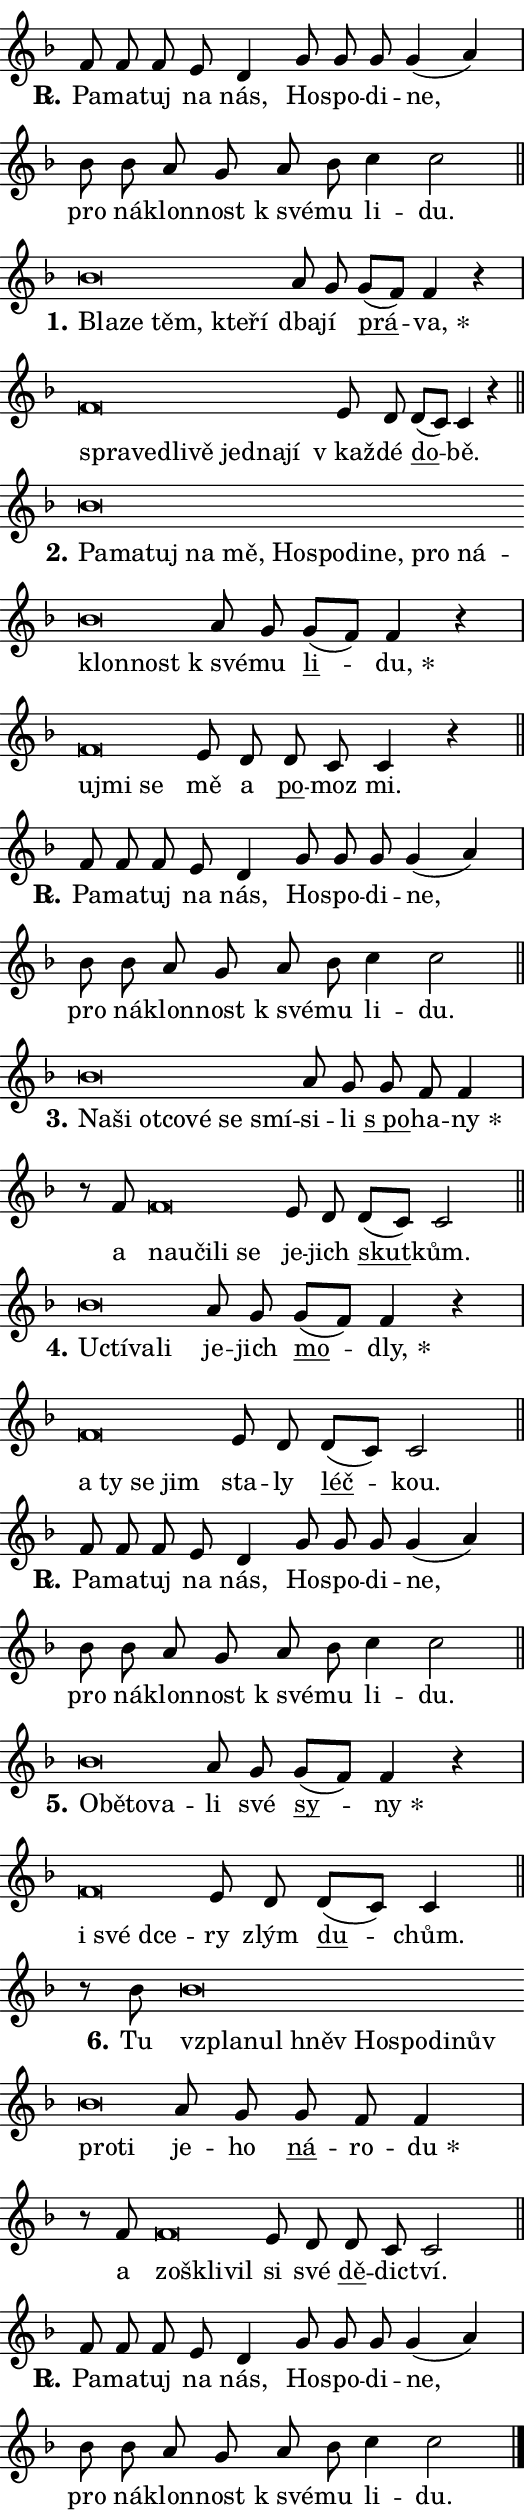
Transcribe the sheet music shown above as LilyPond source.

\version "2.24.0"
\header { tagline = "" }
\paper {
  indent = 0\cm
  top-margin = 0\cm
  right-margin = 0.13\cm % to fit lyric hyphens
  bottom-margin = 0\cm
  left-margin = 0\cm
  paper-width = 9\cm
  page-breaking = #ly:one-page-breaking
  system-system-spacing.basic-distance = #11
  score-system-spacing.basic-distance = #11
  ragged-last = ##f
}


%% Author: Thomas Morley
%% https://lists.gnu.org/archive/html/lilypond-user/2020-05/msg00002.html
#(define (line-position grob)
"Returns position of @var[grob} in current system:
   @code{'start}, if at first time-step
   @code{'end}, if at last time-step
   @code{'middle} otherwise
"
  (let* ((col (ly:item-get-column grob))
         (ln (ly:grob-object col 'left-neighbor))
         (rn (ly:grob-object col 'right-neighbor))
         (col-to-check-left (if (ly:grob? ln) ln col))
         (col-to-check-right (if (ly:grob? rn) rn col))
         (break-dir-left
           (and
             (ly:grob-property col-to-check-left 'non-musical #f)
             (ly:item-break-dir col-to-check-left)))
         (break-dir-right
           (and
             (ly:grob-property col-to-check-right 'non-musical #f)
             (ly:item-break-dir col-to-check-right))))
        (cond ((eqv? 1 break-dir-left) 'start)
              ((eqv? -1 break-dir-right) 'end)
              (else 'middle))))

#(define (tranparent-at-line-position vctor)
  (lambda (grob)
  "Relying on @code{line-position} select the relevant enry from @var{vctor}.
Used to determine transparency,"
    (case (line-position grob)
      ((end) (not (vector-ref vctor 0)))
      ((middle) (not (vector-ref vctor 1)))
      ((start) (not (vector-ref vctor 2))))))

noteHeadBreakVisibility =
#(define-music-function (break-visibility)(vector?)
"Makes @code{NoteHead}s transparent relying on @var{break-visibility}"
#{
  \override NoteHead.transparent =
    #(tranparent-at-line-position break-visibility)
#})

#(define delete-ledgers-for-transparent-note-heads
  (lambda (grob)
    "Reads whether a @code{NoteHead} is transparent.
If so this @code{NoteHead} is removed from @code{'note-heads} from
@var{grob}, which is supposed to be @code{LedgerLineSpanner}.
As a result ledgers are not printed for this @code{NoteHead}"
    (let* ((nhds-array (ly:grob-object grob 'note-heads))
           (nhds-list
             (if (ly:grob-array? nhds-array)
                 (ly:grob-array->list nhds-array)
                 '()))
           ;; Relies on the transparent-property being done before
           ;; Staff.LedgerLineSpanner.after-line-breaking is executed.
           ;; This is fragile ...
           (to-keep
             (remove
               (lambda (nhd)
                 (ly:grob-property nhd 'transparent #f))
               nhds-list)))
      ;; TODO find a better method to iterate over grob-arrays, similiar
      ;; to filter/remove etc for lists
      ;; For now rebuilt from scratch
      (set! (ly:grob-object grob 'note-heads)  '())
      (for-each
        (lambda (nhd)
          (ly:pointer-group-interface::add-grob grob 'note-heads nhd))
        to-keep))))

squashNotes = {
  \override NoteHead.X-extent = #'(-0.2 . 0.2)
  \override NoteHead.Y-extent = #'(-0.75 . 0)
  \override NoteHead.stencil =
    #(lambda (grob)
       (let ((pos (ly:grob-property grob 'staff-position)))
         (begin
           (if (< pos -7) (display "ERROR: Lower brevis then expected\n") (display ""))
           (if (<= pos -6) ly:text-interface::print ly:note-head::print))))
}
unSquashNotes = {
  \revert NoteHead.X-extent
  \revert NoteHead.Y-extent
  \revert NoteHead.stencil
}

hideNotes = \noteHeadBreakVisibility #begin-of-line-visible
unHideNotes = \noteHeadBreakVisibility #all-visible

% work-around for resetting accidentals
% https://lilypond.org/doc/v2.23/Documentation/notation/displaying-rhythms#unmetered-music
cadenzaMeasure = {
  \cadenzaOff
  \partial 1024 s1024
  \cadenzaOn
}

#(define-markup-command (accent layout props text) (markup?)
  "Underline accented syllable"
  (interpret-markup layout props
    #{\markup \override #'(offset . 4.3) \underline { #text }#}))

responsum = \markup \concat {
  "R" \hspace #-1.05 \path #0.1 #'((moveto 0 0.07) (lineto 0.9 0.8)) \hspace #0.05 "."
}

spaceSize = #0.6828661417322834 % exact space size for TeX Gyre Schola

\layout {
  \context {
    \Staff
    \remove "Time_signature_engraver"
    \override LedgerLineSpanner.after-line-breaking = #delete-ledgers-for-transparent-note-heads
  }
  \context {
    \Lyrics {
      \override LyricSpace.minimum-distance = \spaceSize
      \override LyricText.font-name = #"TeX Gyre Schola"
      \override LyricText.font-size = 1
      \override StanzaNumber.font-name = #"TeX Gyre Schola Bold"
      \override StanzaNumber.font-size = 1
    }
  }
  \context {
    \Score 
    \override NoteHead.text =
      #(lambda (grob) 
        (let ((pos (ly:grob-property grob 'staff-position)))
          #{\markup {
            \combine
              \halign #-0.55 \raise #(if (= pos -6) 0 0.5) \override #'(thickness . 2) \draw-line #'(3.2 . 0)
              \musicglyph "noteheads.sM1"
          }#}))
  }
}

% magnetic-lyrics.ily
%
%   written by
%     Jean Abou Samra <jean@abou-samra.fr>
%     Werner Lemberg <wl@gnu.org>
%
%   adapted by
%     Jiri Hon <jiri.hon@gmail.com>
%
% Version 2022-Apr-15

% https://www.mail-archive.com/lilypond-user@gnu.org/msg149350.html

#(define (Left_hyphen_pointer_engraver context)
   "Collect syllable-hyphen-syllable occurrences in lyrics and store
them in properties.  This engraver only looks to the left.  For
example, if the lyrics input is @code{foo -- bar}, it does the
following.

@itemize @bullet
@item
Set the @code{text} property of the @code{LyricHyphen} grob between
@q{foo} and @q{bar} to @code{foo}.

@item
Set the @code{left-hyphen} property of the @code{LyricText} grob with
text @q{foo} to the @code{LyricHyphen} grob between @q{foo} and
@q{bar}.
@end itemize

Use this auxiliary engraver in combination with the
@code{lyric-@/text::@/apply-@/magnetic-@/offset!} hook."
   (let ((hyphen #f)
         (text #f))
     (make-engraver
      (acknowledgers
       ((lyric-syllable-interface engraver grob source-engraver)
        (set! text grob)))
      (end-acknowledgers
       ((lyric-hyphen-interface engraver grob source-engraver)
        ;(when (not (grob::has-interface grob 'lyric-space-interface))
          (set! hyphen grob)));)
      ((stop-translation-timestep engraver)
       (when (and text hyphen)
         (ly:grob-set-object! text 'left-hyphen hyphen))
       (set! text #f)
       (set! hyphen #f)))))

#(define (lyric-text::apply-magnetic-offset! grob)
   "If the space between two syllables is less than the value in
property @code{LyricText@/.details@/.squash-threshold}, move the right
syllable to the left so that it gets concatenated with the left
syllable.

Use this function as a hook for
@code{LyricText@/.after-@/line-@/breaking} if the
@code{Left_@/hyphen_@/pointer_@/engraver} is active."
   (let ((hyphen (ly:grob-object grob 'left-hyphen #f)))
     (when hyphen
       (let ((left-text (ly:spanner-bound hyphen LEFT)))
         (when (grob::has-interface left-text 'lyric-syllable-interface)
           (let* ((common (ly:grob-common-refpoint grob left-text X))
                  (this-x-ext (ly:grob-extent grob common X))
                  (left-x-ext
                   (begin
                     ;; Trigger magnetism for left-text.
                     (ly:grob-property left-text 'after-line-breaking)
                     (ly:grob-extent left-text common X)))
                  ;; `delta` is the gap width between two syllables.
                  (delta (- (interval-start this-x-ext)
                            (interval-end left-x-ext)))
                  (details (ly:grob-property grob 'details))
                  (threshold (assoc-get 'squash-threshold details 0.2)))
             (when (< delta threshold)
               (let* (;; We have to manipulate the input text so that
                      ;; ligatures crossing syllable boundaries are not
                      ;; disabled.  For languages based on the Latin
                      ;; script this is essentially a beautification.
                      ;; However, for non-Western scripts it can be a
                      ;; necessity.
                      (lt (ly:grob-property left-text 'text))
                      (rt (ly:grob-property grob 'text))
                      (is-space (grob::has-interface hyphen 'lyric-space-interface))
                      (space (if is-space " " ""))
                      (extra-delta (if is-space spaceSize 0))
                      ;; Append new syllable.
                      (ltrt-space (if (and (string? lt) (string? rt))
                                (string-append lt space rt)
                                (make-concat-markup (list lt space rt))))
                      ;; Right-align `ltrt` to the right side.
                      (ltrt-space-markup (grob-interpret-markup
                               grob
                               (make-translate-markup
                                (cons (interval-length this-x-ext) 0)
                                (make-right-align-markup ltrt-space)))))
                 (begin
                   ;; Don't print `left-text`.
                   (ly:grob-set-property! left-text 'stencil #f)
                   ;; Set text and stencil (which holds all collected
                   ;; syllables so far) and shift it to the left.
                   (ly:grob-set-property! grob 'text ltrt-space)
                   (ly:grob-set-property! grob 'stencil ltrt-space-markup)
                   (ly:grob-translate-axis! grob (- (- delta extra-delta)) X))))))))))


#(define (lyric-hyphen::displace-bounds-first grob)
   ;; Make very sure this callback isn't triggered too early.
   (let ((left (ly:spanner-bound grob LEFT))
         (right (ly:spanner-bound grob RIGHT)))
     (ly:grob-property left 'after-line-breaking)
     (ly:grob-property right 'after-line-breaking)
     (ly:lyric-hyphen::print grob)))

squashThreshold = #0.4

\layout {
  \context {
    \Lyrics
    \consists #Left_hyphen_pointer_engraver
    \override LyricText.after-line-breaking =
      #lyric-text::apply-magnetic-offset!
    \override LyricHyphen.stencil = #lyric-hyphen::displace-bounds-first
    \override LyricText.details.squash-threshold = \squashThreshold
    \override LyricHyphen.minimum-distance = 0
    \override LyricHyphen.minimum-length = \squashThreshold
  }
}

squashText = \override LyricText.details.squash-threshold = 9999
unSquashText = \override LyricText.details.squash-threshold = \squashThreshold

leftText = \override LyricText.self-alignment-X = #LEFT
unLeftText = \revert LyricText.self-alignment-X

starOffset = #(lambda (grob) 
                (let ((x_offset (ly:self-alignment-interface::aligned-on-x-parent grob)))
                  (if (= x_offset 0) 0 (+ x_offset 1.2))))

star = #(define-music-function (syllable)(string?)
"Append star separator at the end of a syllable"
#{
  \once \override LyricText.X-offset = #starOffset
  \lyricmode { \markup {
    #syllable
    \override #'((font-name . "TeX Gyre Schola Bold")) \hspace #0.2 \lower #0.65 \larger "*"
  } }
#})

starAccent = #(define-music-function (syllable)(string?)
"Append star separator at the end of a syllable and make accent"
#{
  \once \override LyricText.X-offset = #starOffset
  \lyricmode { \markup {
    \accent #syllable
    \override #'((font-name . "TeX Gyre Schola Bold")) \hspace #0.2 \lower #0.65 \larger "*"
  } }
#})

breath = #(define-music-function (syllable)(string?)
"Append breathing indicator at the end of a syllable"
#{
  \lyricmode { \markup { #syllable "+" } }
#})

optionalBreath = #(define-music-function (syllable)(string?)
"Append optional breathing indicator at the end of a syllable"
#{
  \lyricmode { \markup { #syllable "(+)" } }
#})


\score {
    <<
        \new Voice = "melody" { \cadenzaOn \key f \major \relative { f'8 f f e d4 \bar "" g8 g g \bar "" g4( a) \cadenzaMeasure \bar "|" bes8 bes a g \bar "" a bes c4 c2 \cadenzaMeasure \bar "||" \break } }
        \new Lyrics \lyricsto "melody" { \lyricmode { \set stanza = \responsum
Pa -- ma -- tuj na nás, Ho -- spo -- di -- ne, pro ná -- klon -- nost "k své" -- mu li -- du. } }
    >>
    \layout {}
}

\score {
    <<
        \new Voice = "melody" { \cadenzaOn \key f \major \relative { \squashNotes bes'\breve*1/16 \hideNotes \breve*1/16 \bar "" \breve*1/16 \bar "" \breve*1/16 \breve*1/16 \bar "" \unHideNotes \unSquashNotes a8 g \bar "" g[( f)] f4 r \cadenzaMeasure \bar "|" \squashNotes f\breve*1/16 \hideNotes \breve*1/16 \bar "" \breve*1/16 \bar "" \breve*1/16 \bar "" \breve*1/16 \bar "" \breve*1/16 \breve*1/16 \bar "" \unHideNotes \unSquashNotes e8 d \bar "" d[( c)] c4 r \cadenzaMeasure \bar "||" \break } }
        \new Lyrics \lyricsto "melody" { \lyricmode { \set stanza = "1."
\leftText Bla -- \squashText ze těm, kte -- ří \unLeftText \unSquashText dba -- jí \markup \accent prá -- \star va, \leftText spra -- \squashText ve -- dli -- vě jed -- na -- jí \unLeftText \unSquashText "v kaž" -- dé \markup \accent do -- bě. } }
    >>
    \layout {}
}

\score {
    <<
        \new Voice = "melody" { \cadenzaOn \key f \major \relative { \squashNotes bes'\breve*1/16 \hideNotes \breve*1/16 \bar "" \breve*1/16 \bar "" \breve*1/16 \bar "" \breve*1/16 \bar "" \breve*1/16 \bar "" \breve*1/16 \bar "" \breve*1/16 \bar "" \breve*1/16 \bar "" \breve*1/16 \bar "" \breve*1/16 \bar "" \breve*1/16 \breve*1/16 \bar "" \unHideNotes \unSquashNotes a8 g \bar "" g[( f)] f4 r \cadenzaMeasure \bar "|" \squashNotes f\breve*1/16 \hideNotes \breve*1/16 \breve*1/16 \bar "" \unHideNotes \unSquashNotes e8 d \bar "" d c c4 r \cadenzaMeasure \bar "||" \break } }
        \new Lyrics \lyricsto "melody" { \lyricmode { \set stanza = "2."
\leftText Pa -- \squashText ma -- tuj na mě, Ho -- spo -- di -- ne, pro ná -- klon -- nost \unLeftText \unSquashText "k své" -- mu \markup \accent li -- \star du, \leftText u -- \squashText jmi se \unLeftText \unSquashText mě a \markup \accent po -- moz mi. } }
    >>
    \layout {}
}

\score {
    <<
        \new Voice = "melody" { \cadenzaOn \key f \major \relative { f'8 f f e d4 \bar "" g8 g g \bar "" g4( a) \cadenzaMeasure \bar "|" bes8 bes a g \bar "" a bes c4 c2 \cadenzaMeasure \bar "||" \break } }
        \new Lyrics \lyricsto "melody" { \lyricmode { \set stanza = \responsum
Pa -- ma -- tuj na nás, Ho -- spo -- di -- ne, pro ná -- klon -- nost "k své" -- mu li -- du. } }
    >>
    \layout {}
}

\score {
    <<
        \new Voice = "melody" { \cadenzaOn \key f \major \relative { \squashNotes bes'\breve*1/16 \hideNotes \breve*1/16 \bar "" \breve*1/16 \bar "" \breve*1/16 \bar "" \breve*1/16 \bar "" \breve*1/16 \breve*1/16 \bar "" \unHideNotes \unSquashNotes a8 g \bar "" g f f4 \cadenzaMeasure \bar "|" r8 f8 \squashNotes f\breve*1/16 \hideNotes \breve*1/16 \bar "" \breve*1/16 \bar "" \breve*1/16 \breve*1/16 \bar "" \unHideNotes \unSquashNotes e8 d \bar "" d[( c)] c2 \cadenzaMeasure \bar "||" \break } }
        \new Lyrics \lyricsto "melody" { \lyricmode { \set stanza = "3."
\leftText Na -- \squashText ši ot -- co -- vé se smí -- \unLeftText \unSquashText si -- li \markup \accent "s po" -- ha -- \star ny a \leftText na -- \squashText u -- či -- li se \unLeftText \unSquashText je -- jich \markup \accent skut -- kům. } }
    >>
    \layout {}
}

\score {
    <<
        \new Voice = "melody" { \cadenzaOn \key f \major \relative { \squashNotes bes'\breve*1/16 \hideNotes \breve*1/16 \bar "" \breve*1/16 \breve*1/16 \bar "" \unHideNotes \unSquashNotes a8 g \bar "" g[( f)] f4 r \cadenzaMeasure \bar "|" \squashNotes f\breve*1/16 \hideNotes \breve*1/16 \bar "" \breve*1/16 \breve*1/16 \bar "" \unHideNotes \unSquashNotes e8 d \bar "" d[( c)] c2 \cadenzaMeasure \bar "||" \break } }
        \new Lyrics \lyricsto "melody" { \lyricmode { \set stanza = "4."
\leftText U -- \squashText ctí -- va -- li \unLeftText \unSquashText je -- jich \markup \accent mo -- \star dly, \leftText a \squashText ty se jim \unLeftText \unSquashText sta -- ly \markup \accent léč -- kou. } }
    >>
    \layout {}
}

\score {
    <<
        \new Voice = "melody" { \cadenzaOn \key f \major \relative { f'8 f f e d4 \bar "" g8 g g \bar "" g4( a) \cadenzaMeasure \bar "|" bes8 bes a g \bar "" a bes c4 c2 \cadenzaMeasure \bar "||" \break } }
        \new Lyrics \lyricsto "melody" { \lyricmode { \set stanza = \responsum
Pa -- ma -- tuj na nás, Ho -- spo -- di -- ne, pro ná -- klon -- nost "k své" -- mu li -- du. } }
    >>
    \layout {}
}

\score {
    <<
        \new Voice = "melody" { \cadenzaOn \key f \major \relative { \squashNotes bes'\breve*1/16 \hideNotes \breve*1/16 \bar "" \breve*1/16 \breve*1/16 \bar "" \unHideNotes \unSquashNotes a8 g \bar "" g[( f)] f4 r \cadenzaMeasure \bar "|" \squashNotes f\breve*1/16 \hideNotes \breve*1/16 \breve*1/16 \bar "" \unHideNotes \unSquashNotes e8 d \bar "" d[( c)] c4 \cadenzaMeasure \bar "||" \break } }
        \new Lyrics \lyricsto "melody" { \lyricmode { \set stanza = "5."
\leftText O -- \squashText bě -- to -- va -- \unLeftText \unSquashText li své \markup \accent sy -- \star ny \leftText i \squashText své dce -- \unLeftText \unSquashText ry zlým \markup \accent du -- chům. } }
    >>
    \layout {}
}

\score {
    <<
        \new Voice = "melody" { \cadenzaOn \key f \major \relative { r8 bes'8 \squashNotes bes\breve*1/16 \hideNotes \breve*1/16 \bar "" \breve*1/16 \bar "" \breve*1/16 \bar "" \breve*1/16 \bar "" \breve*1/16 \bar "" \breve*1/16 \bar "" \breve*1/16 \breve*1/16 \bar "" \unHideNotes \unSquashNotes a8 g \bar "" g f f4 \cadenzaMeasure \bar "|" r8 f8 \squashNotes f\breve*1/16 \hideNotes \breve*1/16 \breve*1/16 \bar "" \unHideNotes \unSquashNotes e8 d \bar "" d c c2 \cadenzaMeasure \bar "||" \break } }
        \new Lyrics \lyricsto "melody" { \lyricmode { \set stanza = "6."
Tu \leftText vzpla -- \squashText nul hněv Ho -- spo -- di -- nův pro -- ti \unLeftText \unSquashText je -- ho \markup \accent ná -- ro -- \star du a \leftText zoš -- \squashText kli -- vil \unLeftText \unSquashText si své \markup \accent dě -- dic -- tví. } }
    >>
    \layout {}
}

\score {
    <<
        \new Voice = "melody" { \cadenzaOn \key f \major \relative { f'8 f f e d4 \bar "" g8 g g \bar "" g4( a) \cadenzaMeasure \bar "|" bes8 bes a g \bar "" a bes c4 c2 \cadenzaMeasure \bar "||" \break } \bar "|." }
        \new Lyrics \lyricsto "melody" { \lyricmode { \set stanza = \responsum
Pa -- ma -- tuj na nás, Ho -- spo -- di -- ne, pro ná -- klon -- nost "k své" -- mu li -- du. } }
    >>
    \layout {}
}
